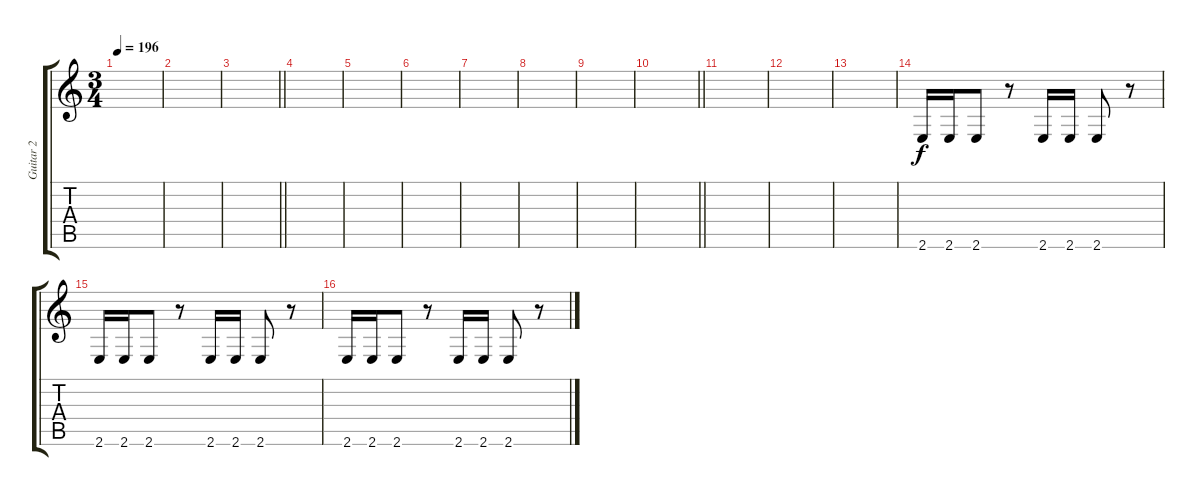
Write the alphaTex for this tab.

\track ("Guitar 2" "Guitar 2") {instrument distortionguitar}
\staff {score tabs}
\tuning (E4 B3 G3 D3 A2 D2) {hide}
\ts (3 4)
\tempo 196
\clef g2
\ks c
|
|
\barLineRight lightlight
|
|
|
|
|
|
|
\barLineRight lightlight
|
|
|
|
2.6.16 2.6.16 2.6.8 r.8 2.6.16 2.6.16 2.6.8 r.8 |
2.6.16 2.6.16 2.6.8 r.8 2.6.16 2.6.16 2.6.8 r.8 |
2.6.16 2.6.16 2.6.8 r.8 2.6.16 2.6.16 2.6.8 r.8
